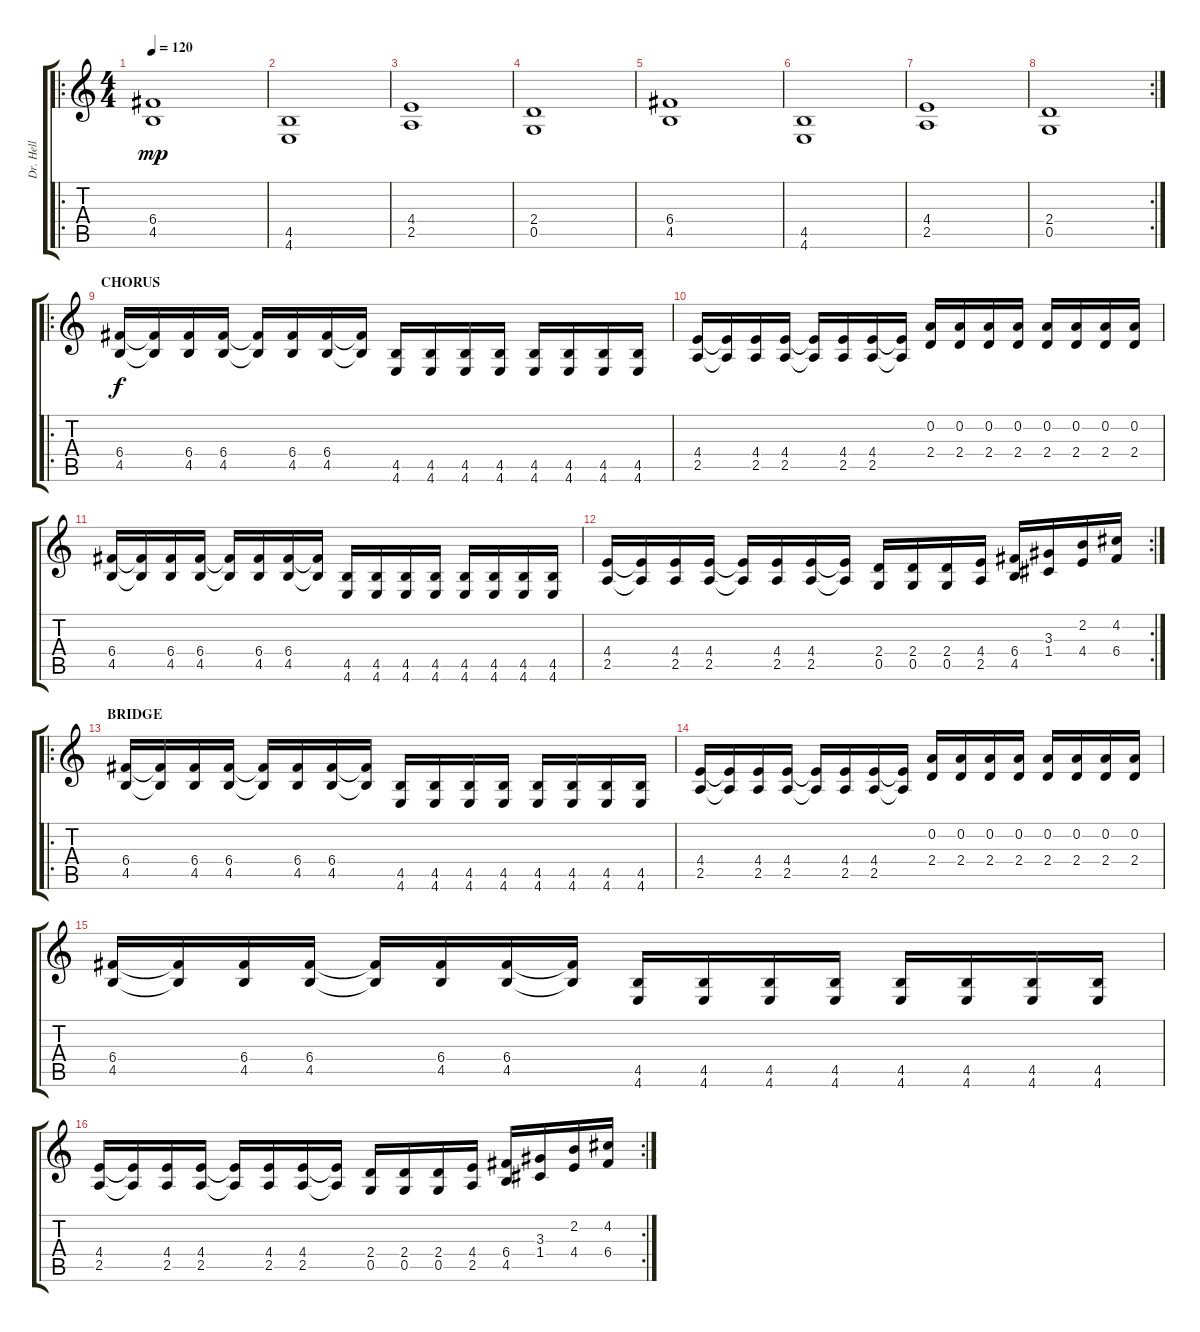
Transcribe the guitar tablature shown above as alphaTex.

\track ("Dr. Hell" "Dr. Hell") {instrument distortionguitar}
\staff {score tabs}
\tuning (D4 A3 F3 C3 G2 C2) {hide}
\ro
\ts (4 4)
\tempo 120
\clef g2
\ks c
(6.4 4.5).1{dy mp} |
(4.5 4.6).1 |
(4.4 2.5).1 |
(2.4 0.5).1 |
(6.4 4.5).1 |
(4.5 4.6).1 |
(4.4 2.5).1 |
\rc 2
(2.4 0.5).1 |
\ro
\section ("" "CHORUS")
(6.4 4.5).16{dy f} (6.4{t} 4.5{t}).16 (6.4 4.5).16 (6.4 4.5).16 (6.4{t} 4.5{t}).16 (6.4 4.5).16 (6.4 4.5).16 (6.4{t} 4.5{t}).16 (4.5 4.6).16 (4.5 4.6).16 (4.5 4.6).16 (4.5 4.6).16 (4.5 4.6).16 (4.5 4.6).16 (4.5 4.6).16 (4.5 4.6).16 |
(4.4 2.5).16 (4.4{t} 2.5{t}).16 (4.4 2.5).16 (4.4 2.5).16 (4.4{t} 2.5{t}).16 (4.4 2.5).16 (4.4 2.5).16 (4.4{t} 2.5{t}).16 (0.2 2.4).16 (0.2 2.4).16 (0.2 2.4).16 (0.2 2.4).16 (0.2 2.4).16 (0.2 2.4).16 (0.2 2.4).16 (0.2 2.4).16 |
(6.4 4.5).16 (6.4{t} 4.5{t}).16 (6.4 4.5).16 (6.4 4.5).16 (6.4{t} 4.5{t}).16 (6.4 4.5).16 (6.4 4.5).16 (6.4{t} 4.5{t}).16 (4.5 4.6).16 (4.5 4.6).16 (4.5 4.6).16 (4.5 4.6).16 (4.5 4.6).16 (4.5 4.6).16 (4.5 4.6).16 (4.5 4.6).16 |
\rc 2
(4.4 2.5).16 (4.4{t} 2.5{t}).16 (4.4 2.5).16 (4.4 2.5).16 (4.4{t} 2.5{t}).16 (4.4 2.5).16 (4.4 2.5).16 (4.4{t} 2.5{t}).16 (2.4 0.5).16 (2.4 0.5).16 (2.4 0.5).16 (4.4 2.5).16 (6.4 4.5).16 (3.3 1.4).16 (2.2 4.4).16 (4.2 6.4).16 |
\ro
\section ("" "BRIDGE")
(6.4 4.5).16 (6.4{t} 4.5{t}).16 (6.4 4.5).16 (6.4 4.5).16 (6.4{t} 4.5{t}).16 (6.4 4.5).16 (6.4 4.5).16 (6.4{t} 4.5{t}).16 (4.5 4.6).16 (4.5 4.6).16 (4.5 4.6).16 (4.5 4.6).16 (4.5 4.6).16 (4.5 4.6).16 (4.5 4.6).16 (4.5 4.6).16 |
(4.4 2.5).16 (4.4{t} 2.5{t}).16 (4.4 2.5).16 (4.4 2.5).16 (4.4{t} 2.5{t}).16 (4.4 2.5).16 (4.4 2.5).16 (4.4{t} 2.5{t}).16 (0.2 2.4).16 (0.2 2.4).16 (0.2 2.4).16 (0.2 2.4).16 (0.2 2.4).16 (0.2 2.4).16 (0.2 2.4).16 (0.2 2.4).16 |
(6.4 4.5).16 (6.4{t} 4.5{t}).16 (6.4 4.5).16 (6.4 4.5).16 (6.4{t} 4.5{t}).16 (6.4 4.5).16 (6.4 4.5).16 (6.4{t} 4.5{t}).16 (4.5 4.6).16 (4.5 4.6).16 (4.5 4.6).16 (4.5 4.6).16 (4.5 4.6).16 (4.5 4.6).16 (4.5 4.6).16 (4.5 4.6).16 |
\rc 2
(4.4 2.5).16 (4.4{t} 2.5{t}).16 (4.4 2.5).16 (4.4 2.5).16 (4.4{t} 2.5{t}).16 (4.4 2.5).16 (4.4 2.5).16 (4.4{t} 2.5{t}).16 (2.4 0.5).16 (2.4 0.5).16 (2.4 0.5).16 (4.4 2.5).16 (6.4 4.5).16 (3.3 1.4).16 (2.2 4.4).16 (4.2 6.4).16
